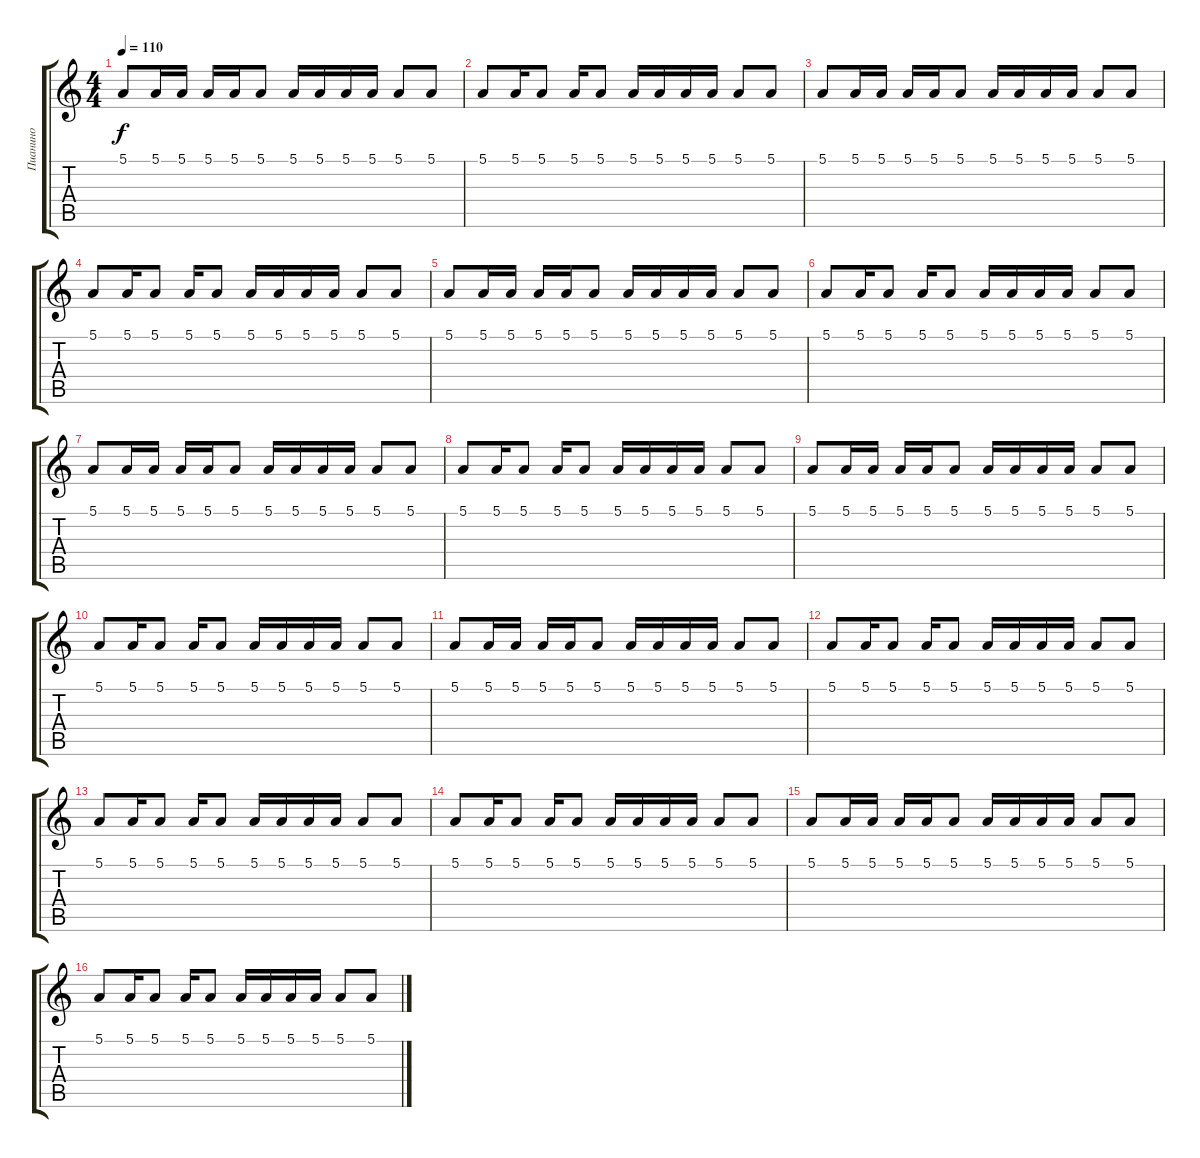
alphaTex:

\track ("Пианино" "Пианино") {instrument brightacousticpiano}
\staff {score tabs}
\tuning (E4 B3 G3 D3 A2 E2) {hide}
\ts (4 4)
\tempo 110
\clef g2
\ks c
5.1.8{dy f} 5.1.16 5.1.16 5.1.16 5.1.16 5.1.8 5.1.16 5.1.16 5.1.16 5.1.16 5.1.8 5.1.8 |
5.1.8 5.1.16 5.1.8 5.1.16 5.1.8 5.1.16 5.1.16 5.1.16 5.1.16 5.1.8 5.1.8 |
5.1.8 5.1.16 5.1.16 5.1.16 5.1.16 5.1.8 5.1.16 5.1.16 5.1.16 5.1.16 5.1.8 5.1.8 |
5.1.8 5.1.16 5.1.8 5.1.16 5.1.8 5.1.16 5.1.16 5.1.16 5.1.16 5.1.8 5.1.8 |
5.1.8 5.1.16 5.1.16 5.1.16 5.1.16 5.1.8 5.1.16 5.1.16 5.1.16 5.1.16 5.1.8 5.1.8 |
5.1.8 5.1.16 5.1.8 5.1.16 5.1.8 5.1.16 5.1.16 5.1.16 5.1.16 5.1.8 5.1.8 |
5.1.8 5.1.16 5.1.16 5.1.16 5.1.16 5.1.8 5.1.16 5.1.16 5.1.16 5.1.16 5.1.8 5.1.8 |
5.1.8 5.1.16 5.1.8 5.1.16 5.1.8 5.1.16 5.1.16 5.1.16 5.1.16 5.1.8 5.1.8 |
5.1.8 5.1.16 5.1.16 5.1.16 5.1.16 5.1.8 5.1.16 5.1.16 5.1.16 5.1.16 5.1.8 5.1.8 |
5.1.8 5.1.16 5.1.8 5.1.16 5.1.8 5.1.16 5.1.16 5.1.16 5.1.16 5.1.8 5.1.8 |
5.1.8 5.1.16 5.1.16 5.1.16 5.1.16 5.1.8 5.1.16 5.1.16 5.1.16 5.1.16 5.1.8 5.1.8 |
5.1.8 5.1.16 5.1.8 5.1.16 5.1.8 5.1.16 5.1.16 5.1.16 5.1.16 5.1.8 5.1.8 |
5.1.8 5.1.16 5.1.8 5.1.16 5.1.8 5.1.16 5.1.16 5.1.16 5.1.16 5.1.8 5.1.8 |
5.1.8 5.1.16 5.1.8 5.1.16 5.1.8 5.1.16 5.1.16 5.1.16 5.1.16 5.1.8 5.1.8 |
5.1.8 5.1.16 5.1.16 5.1.16 5.1.16 5.1.8 5.1.16 5.1.16 5.1.16 5.1.16 5.1.8 5.1.8 |
5.1.8 5.1.16 5.1.8 5.1.16 5.1.8 5.1.16 5.1.16 5.1.16 5.1.16 5.1.8 5.1.8
